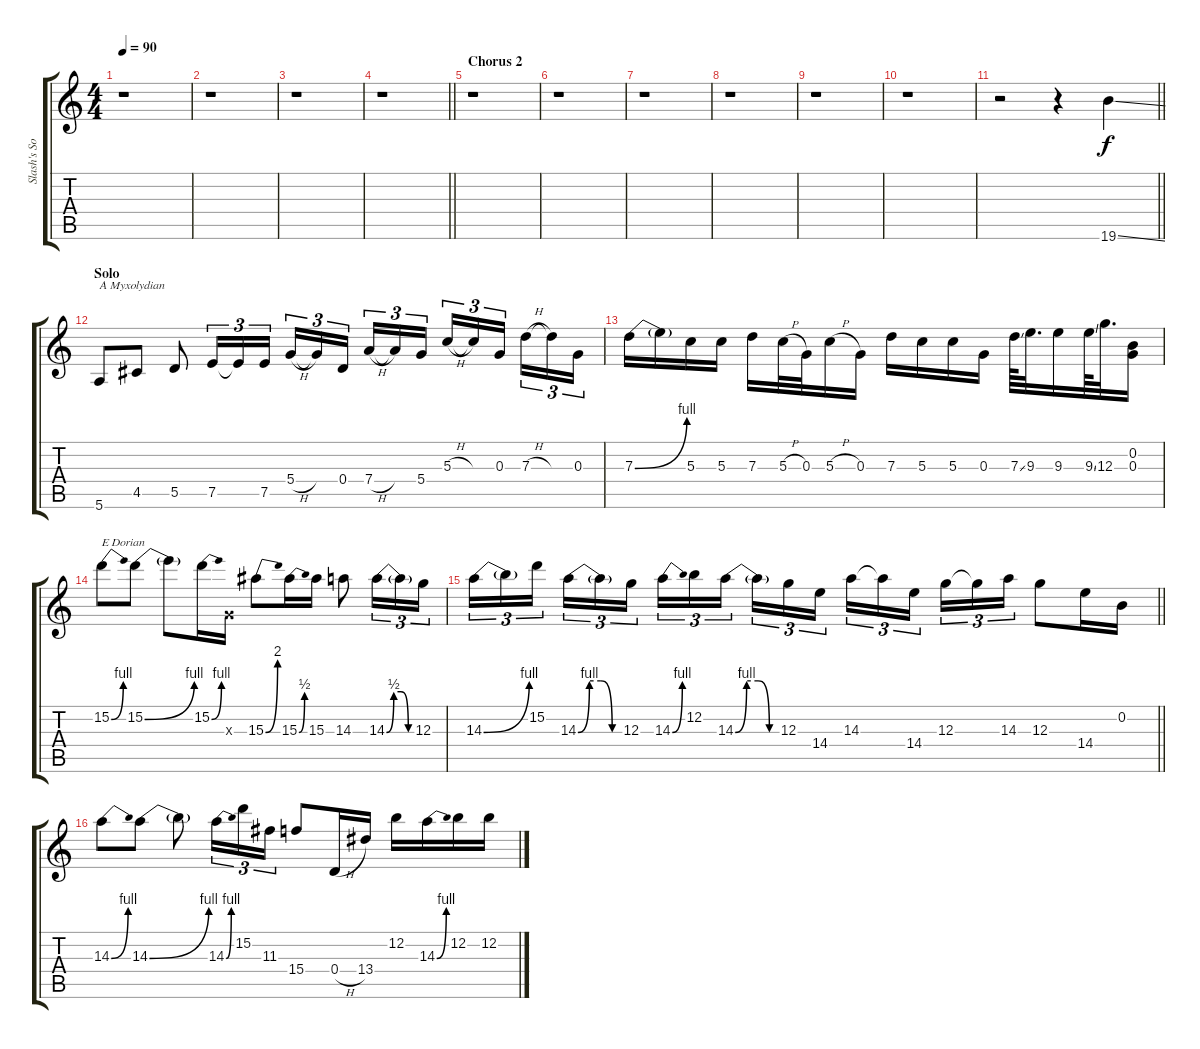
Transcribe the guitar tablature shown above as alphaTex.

\track ("Slash's Solo" "Slash's So") {instrument distortionguitar}
\staff {score tabs}
\tuning (E4 B3 G3 D3 A2 E2) {hide}
\ts (4 4)
\tempo 90
\clef g2
\ks c
r.1{dy f} |
r.1 |
r.1 |
\barLineRight lightlight
r.1 |
\section ("" "Chorus 2")
r.1 |
r.1 |
r.1 |
r.1 |
r.1 |
r.1 |
\barLineRight lightlight
r.2 r.4 19.6{ss}.4 |
\section ("" "Solo")
5.6.8{txt "A Myxolydian"} 4.5.8 5.5.8 7.5.16{tu (3 2)} 7.5{t}.16{tu (3 2)} 7.5.16{tu (3 2)} 5.4{h}.16{tu (3 2)} 5.4{t}.16{tu (3 2)} 0.4.16{tu (3 2)} 7.4{h}.16{tu (3 2)} 7.4{t}.16{tu (3 2)} 5.4.16{tu (3 2)} 5.3{h}.16{tu (3 2)} 5.3{t}.16{tu (3 2)} 0.3.16{tu (3 2)} 7.3{h}.16{tu (3 2)} 7.3{t}.16{tu (3 2)} 0.3.16{tu (3 2)} |
7.3{be (bend 0 0 60 4)}.16 7.3{t}.16 5.3.16 5.3.16 7.3.16 5.3{h}.32 0.3.32 5.3{h}.16 0.3.16 7.3.16 5.3.16 5.3.16 0.3.16 7.3{ss}.64 9.3.32{d} 9.3.16 9.3{ss}.64 12.3.32{d} (0.2 0.3).16 |
15.2{be (bend 0 0 60 4)}.8{txt "E Dorian"} 15.2{be (bend 0 0 60 4)}.8 15.2{t}.8 15.2{be (bend 0 0 60 4)}.16 0.3{x}.16 15.3{be (bend 0 0 60 8)}.8 15.3{be (bend 0 0 60 2)}.16 15.3.16 14.3.8 14.3{be (custom 0 0 15 2 30 2 45 0 60 0)}.16{tu (3 2)} 14.3{t}.16{tu (3 2)} 12.3.16{tu (3 2)} |
\barLineRight lightlight
14.3{be (bend 0 0 60 4)}.16{tu (3 2)} 14.3{t}.16{tu (3 2)} 15.2.16{tu (3 2)} 14.3{be (custom 0 0 15 4 30 4 45 0 60 0)}.16{tu (3 2)} 14.3{t}.16{tu (3 2)} 12.3.16{tu (3 2)} 14.3{be (bend 0 0 60 4)}.16{tu (3 2)} 12.2.16{tu (3 2)} 14.3{be (custom 0 0 15 4 30 4 45 0 60 0)}.16{tu (3 2)} 14.3{t}.16{tu (3 2)} 12.3.16{tu (3 2)} 14.4.16{tu (3 2)} 14.3.16{tu (3 2)} 14.3{t}.16{tu (3 2)} 14.4.16{tu (3 2)} 12.3.16{tu (3 2)} 12.3{t}.16{tu (3 2)} 14.3.16{tu (3 2)} 12.3.8 14.4.16 0.2.16 |
14.3{be (bend 0 0 60 4)}.8 14.3{be (bend 0 0 60 4)}.8 14.3{t}.8 14.3{be (bend 0 0 60 4)}.16{tu (3 2)} 15.2.16{tu (3 2)} 11.3.16{tu (3 2)} 15.4.8 0.4{h}.16 13.4.16 12.2.16 14.3{be (bend 0 0 60 4)}.16 12.2.16 12.2.16
